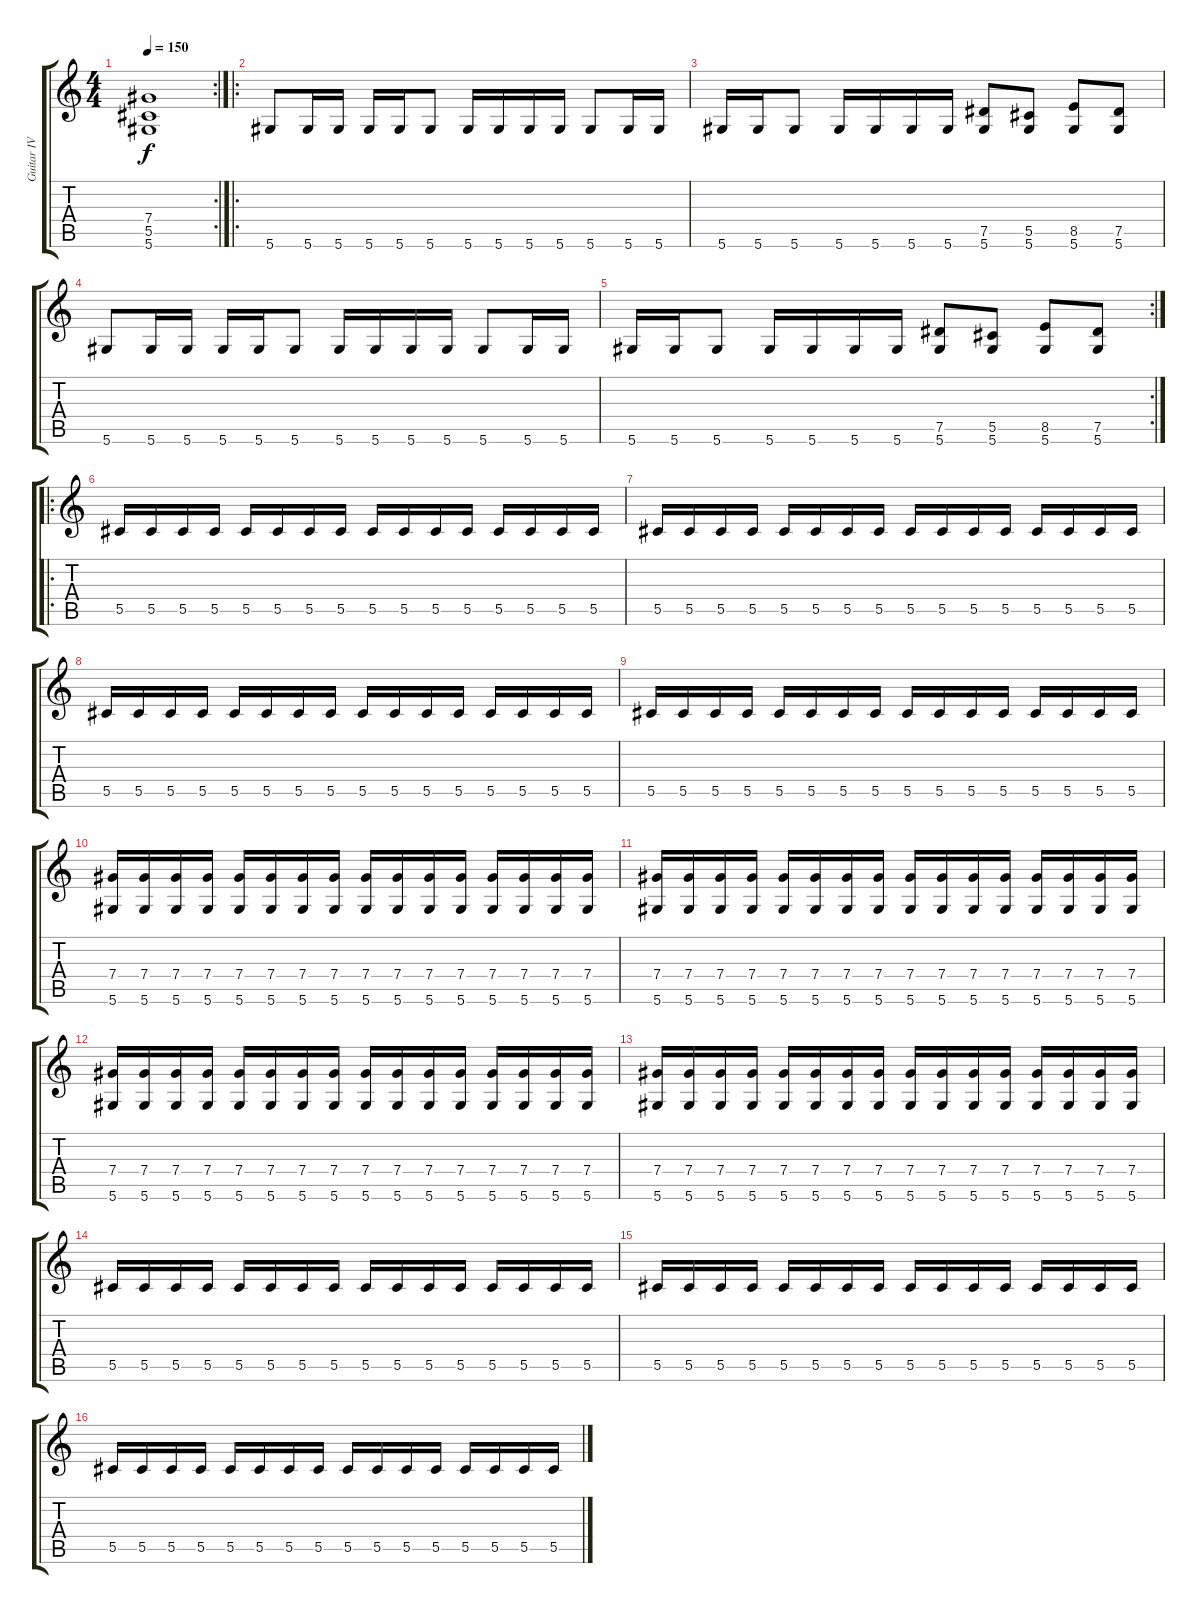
\track ("Guitar IV" "Guitar IV") {instrument distortionguitar}
\staff {score tabs}
\tuning (Eb4 Bb3 Gb3 Db3 Ab2 Eb2) {hide}
\rc 2
\ts (4 4)
\tempo 150
\clef g2
\ks c
(7.4{t} 5.5{t} 5.6{t}).1{dy f} |
\ro
5.6.8 5.6.16 5.6.16 5.6.16 5.6.16 5.6.8 5.6.16 5.6.16 5.6.16 5.6.16 5.6.8 5.6.16 5.6.16 |
5.6.16 5.6.16 5.6.8 5.6.16 5.6.16 5.6.16 5.6.16 (7.5 5.6).8 (5.5 5.6).8 (8.5 5.6).8 (7.5 5.6).8 |
5.6.8 5.6.16 5.6.16 5.6.16 5.6.16 5.6.8 5.6.16 5.6.16 5.6.16 5.6.16 5.6.8 5.6.16 5.6.16 |
\rc 2
5.6.16 5.6.16 5.6.8 5.6.16 5.6.16 5.6.16 5.6.16 (7.5 5.6).8 (5.5 5.6).8 (8.5 5.6).8 (7.5 5.6).8 |
\ro
5.5.16 5.5.16 5.5.16 5.5.16 5.5.16 5.5.16 5.5.16 5.5.16 5.5.16 5.5.16 5.5.16 5.5.16 5.5.16 5.5.16 5.5.16 5.5.16 |
5.5.16 5.5.16 5.5.16 5.5.16 5.5.16 5.5.16 5.5.16 5.5.16 5.5.16 5.5.16 5.5.16 5.5.16 5.5.16 5.5.16 5.5.16 5.5.16 |
5.5.16 5.5.16 5.5.16 5.5.16 5.5.16 5.5.16 5.5.16 5.5.16 5.5.16 5.5.16 5.5.16 5.5.16 5.5.16 5.5.16 5.5.16 5.5.16 |
5.5.16 5.5.16 5.5.16 5.5.16 5.5.16 5.5.16 5.5.16 5.5.16 5.5.16 5.5.16 5.5.16 5.5.16 5.5.16 5.5.16 5.5.16 5.5.16 |
(7.4 5.6).16 (7.4 5.6).16 (7.4 5.6).16 (7.4 5.6).16 (7.4 5.6).16 (7.4 5.6).16 (7.4 5.6).16 (7.4 5.6).16 (7.4 5.6).16 (7.4 5.6).16 (7.4 5.6).16 (7.4 5.6).16 (7.4 5.6).16 (7.4 5.6).16 (7.4 5.6).16 (7.4 5.6).16 |
(7.4 5.6).16 (7.4 5.6).16 (7.4 5.6).16 (7.4 5.6).16 (7.4 5.6).16 (7.4 5.6).16 (7.4 5.6).16 (7.4 5.6).16 (7.4 5.6).16 (7.4 5.6).16 (7.4 5.6).16 (7.4 5.6).16 (7.4 5.6).16 (7.4 5.6).16 (7.4 5.6).16 (7.4 5.6).16 |
(7.4 5.6).16 (7.4 5.6).16 (7.4 5.6).16 (7.4 5.6).16 (7.4 5.6).16 (7.4 5.6).16 (7.4 5.6).16 (7.4 5.6).16 (7.4 5.6).16 (7.4 5.6).16 (7.4 5.6).16 (7.4 5.6).16 (7.4 5.6).16 (7.4 5.6).16 (7.4 5.6).16 (7.4 5.6).16 |
(7.4 5.6).16 (7.4 5.6).16 (7.4 5.6).16 (7.4 5.6).16 (7.4 5.6).16 (7.4 5.6).16 (7.4 5.6).16 (7.4 5.6).16 (7.4 5.6).16 (7.4 5.6).16 (7.4 5.6).16 (7.4 5.6).16 (7.4 5.6).16 (7.4 5.6).16 (7.4 5.6).16 (7.4 5.6).16 |
5.5.16 5.5.16 5.5.16 5.5.16 5.5.16 5.5.16 5.5.16 5.5.16 5.5.16 5.5.16 5.5.16 5.5.16 5.5.16 5.5.16 5.5.16 5.5.16 |
5.5.16 5.5.16 5.5.16 5.5.16 5.5.16 5.5.16 5.5.16 5.5.16 5.5.16 5.5.16 5.5.16 5.5.16 5.5.16 5.5.16 5.5.16 5.5.16 |
5.5.16 5.5.16 5.5.16 5.5.16 5.5.16 5.5.16 5.5.16 5.5.16 5.5.16 5.5.16 5.5.16 5.5.16 5.5.16 5.5.16 5.5.16 5.5.16
